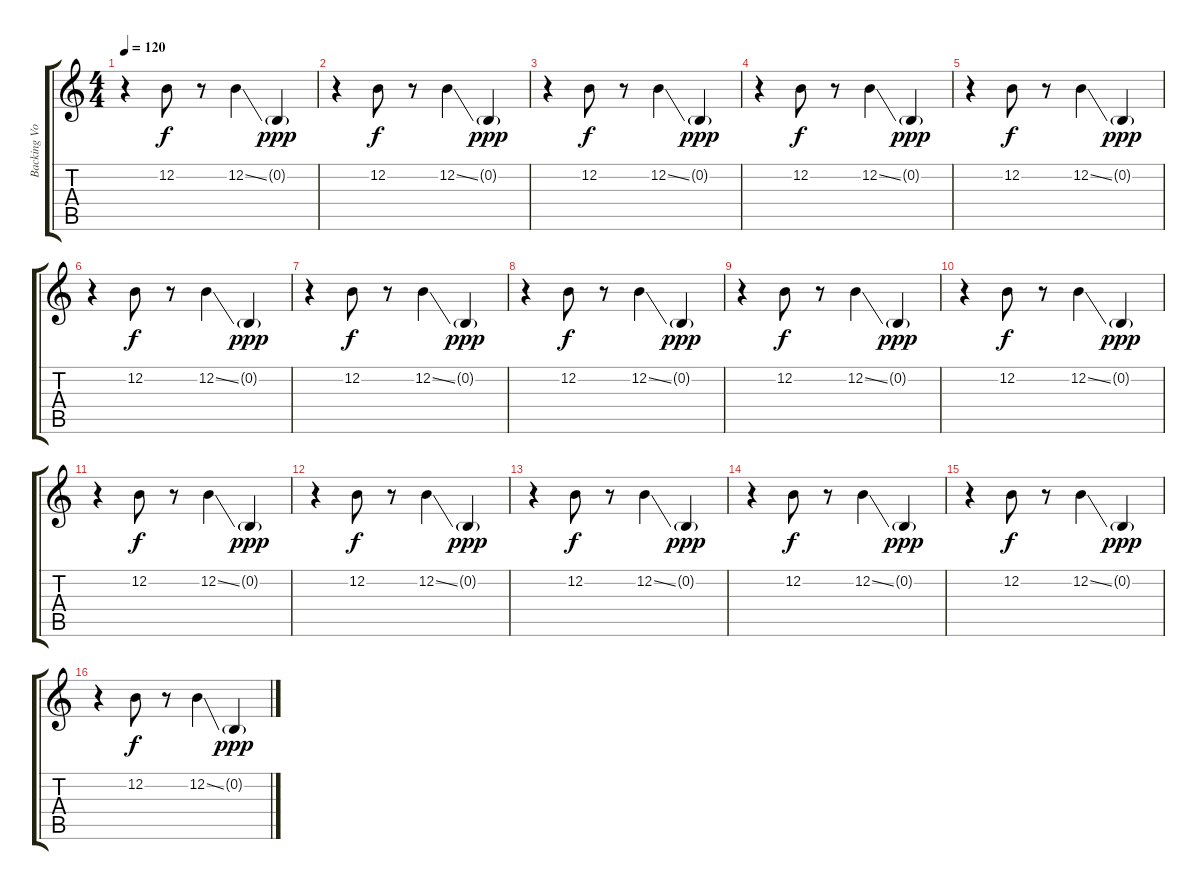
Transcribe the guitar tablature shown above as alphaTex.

\track ("Backing Vocals" "Backing Vo") {instrument voiceoohs}
\staff {score tabs}
\tuning (E4 B3 G3 D3 A2 E2) {hide}
\ts (4 4)
\tempo 120
\clef g2
\ks c
r.4{dy ppp} 12.2.8{dy f} r.8 12.2{ss}.4 0.2{g}.4{dy ppp} |
r.4 12.2.8{dy f} r.8 12.2{ss}.4 0.2{g}.4{dy ppp} |
r.4 12.2.8{dy f} r.8 12.2{ss}.4 0.2{g}.4{dy ppp} |
r.4 12.2.8{dy f} r.8 12.2{ss}.4 0.2{g}.4{dy ppp} |
r.4 12.2.8{dy f} r.8 12.2{ss}.4 0.2{g}.4{dy ppp} |
r.4 12.2.8{dy f} r.8 12.2{ss}.4 0.2{g}.4{dy ppp} |
r.4 12.2.8{dy f} r.8 12.2{ss}.4 0.2{g}.4{dy ppp} |
r.4 12.2.8{dy f} r.8 12.2{ss}.4 0.2{g}.4{dy ppp} |
r.4 12.2.8{dy f} r.8 12.2{ss}.4 0.2{g}.4{dy ppp} |
r.4 12.2.8{dy f} r.8 12.2{ss}.4 0.2{g}.4{dy ppp} |
r.4 12.2.8{dy f} r.8 12.2{ss}.4 0.2{g}.4{dy ppp} |
r.4 12.2.8{dy f} r.8 12.2{ss}.4 0.2{g}.4{dy ppp} |
r.4 12.2.8{dy f} r.8 12.2{ss}.4 0.2{g}.4{dy ppp} |
r.4 12.2.8{dy f} r.8 12.2{ss}.4 0.2{g}.4{dy ppp} |
r.4 12.2.8{dy f} r.8 12.2{ss}.4 0.2{g}.4{dy ppp} |
r.4 12.2.8{dy f} r.8 12.2{ss}.4 0.2{g}.4{dy ppp}
